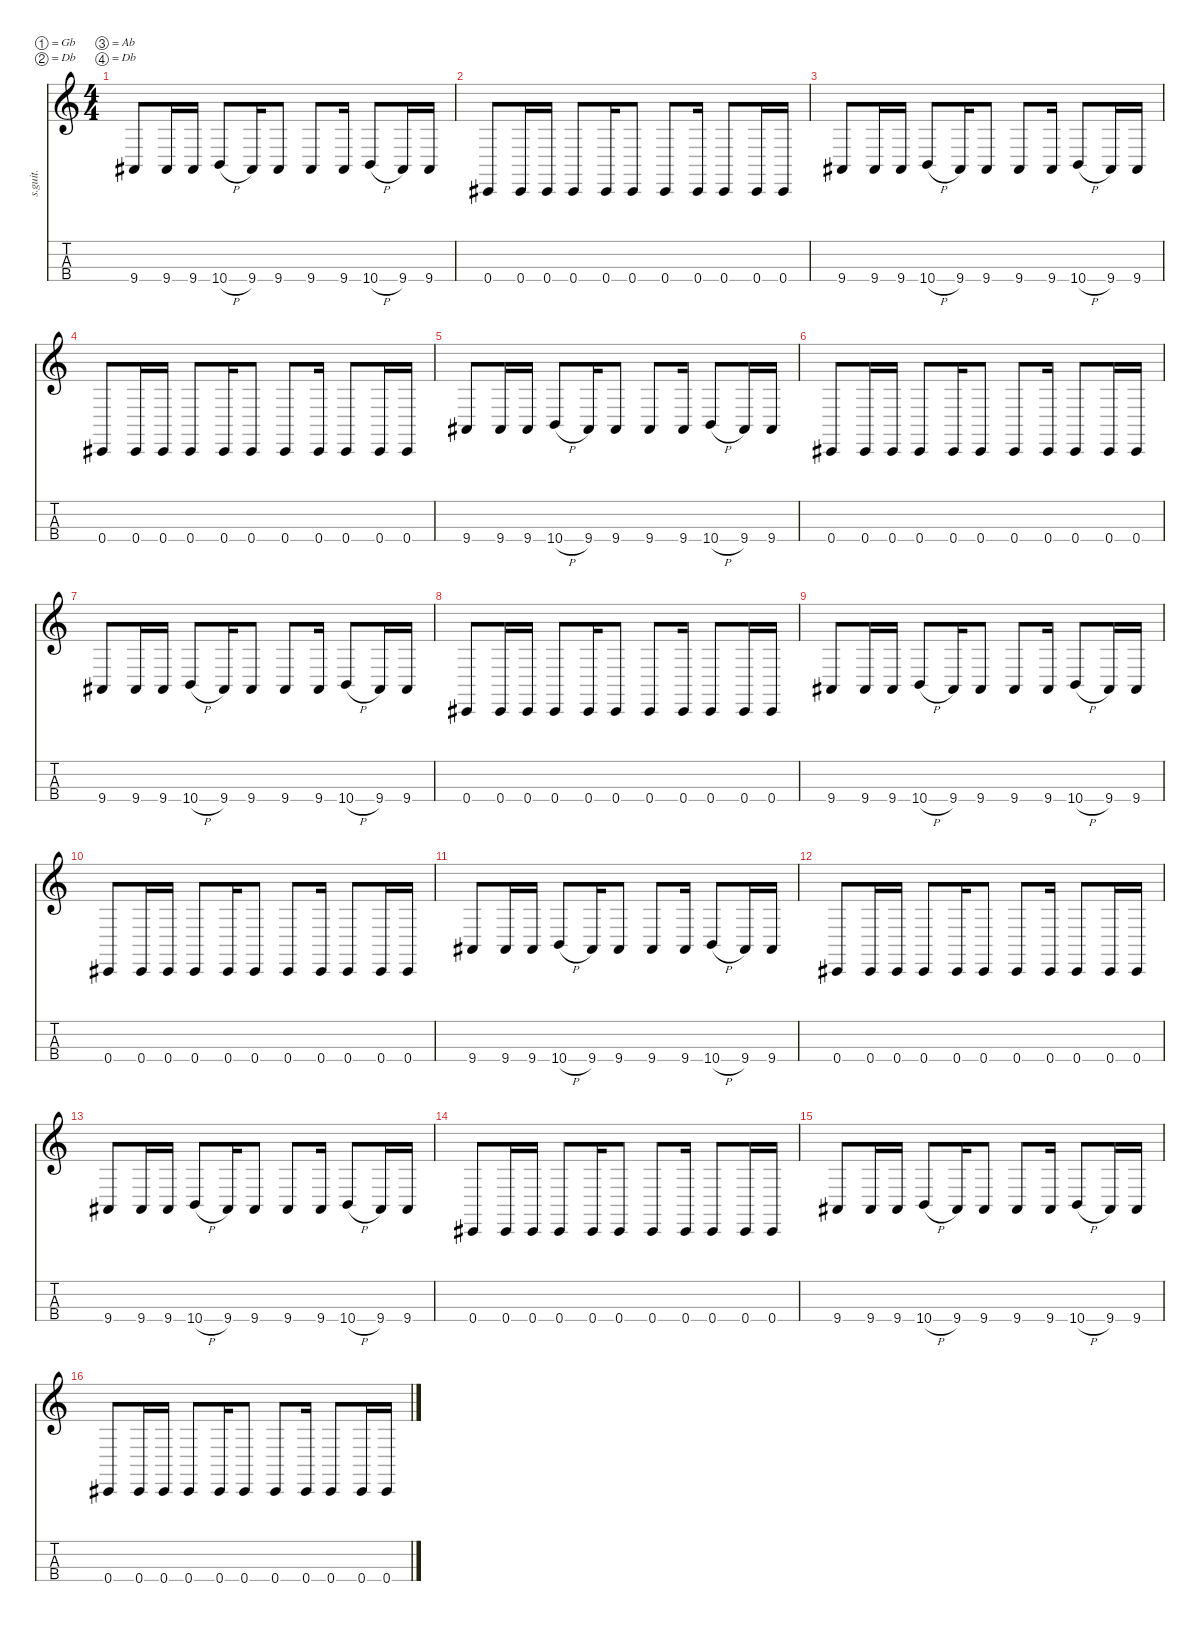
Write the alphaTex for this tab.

\defaultSystemsLayout 4
\hideDynamics
\bracketExtendMode nobrackets
\track ("Chi Cheng" "s.guit.") {instrument electricbassfinger}
\staff {score tabs}
\tuning (Gb2 Db2 Ab1 Db1)
\ts (4 4)
\tempo (93 hide)
\clef g2
\ks c
9.4{acc #}.8{lyrics (0 "") lyrics (1 "") lyrics (2 "") lyrics (3 "") lyrics (4 "") dy fff} 9.4{acc #}.16{lyrics (0 "") lyrics (1 "") lyrics (2 "") lyrics (3 "") lyrics (4 "")} 9.4{acc #}.16{lyrics (0 "") lyrics (1 "") lyrics (2 "") lyrics (3 "") lyrics (4 "")} 10.4{h}.8{lyrics (0 "") lyrics (1 "") lyrics (2 "") lyrics (3 "") lyrics (4 "")} 9.4{acc #}.16{lyrics (0 "") lyrics (1 "") lyrics (2 "") lyrics (3 "") lyrics (4 "")} 9.4{acc #}.8{lyrics (0 "") lyrics (1 "") lyrics (2 "") lyrics (3 "") lyrics (4 "")} 9.4{acc #}.8{lyrics (0 "") lyrics (1 "") lyrics (2 "") lyrics (3 "") lyrics (4 "")} 9.4{acc #}.16{lyrics (0 "") lyrics (1 "") lyrics (2 "") lyrics (3 "") lyrics (4 "")} 10.4{h}.8{lyrics (0 "") lyrics (1 "") lyrics (2 "") lyrics (3 "") lyrics (4 "")} 9.4{acc #}.16{lyrics (0 "") lyrics (1 "") lyrics (2 "") lyrics (3 "") lyrics (4 "")} 9.4{acc #}.16{lyrics (0 "") lyrics (1 "") lyrics (2 "") lyrics (3 "") lyrics (4 "")} |
0.4{acc #}.8{lyrics (0 "") lyrics (1 "") lyrics (2 "") lyrics (3 "") lyrics (4 "")} 0.4{acc #}.16{lyrics (0 "") lyrics (1 "") lyrics (2 "") lyrics (3 "") lyrics (4 "")} 0.4{acc #}.16{lyrics (0 "") lyrics (1 "") lyrics (2 "") lyrics (3 "") lyrics (4 "")} 0.4{acc #}.8{lyrics (0 "") lyrics (1 "") lyrics (2 "") lyrics (3 "") lyrics (4 "")} 0.4{acc #}.16{lyrics (0 "") lyrics (1 "") lyrics (2 "") lyrics (3 "") lyrics (4 "")} 0.4{acc #}.8{lyrics (0 "") lyrics (1 "") lyrics (2 "") lyrics (3 "") lyrics (4 "")} 0.4{acc #}.8{lyrics (0 "") lyrics (1 "") lyrics (2 "") lyrics (3 "") lyrics (4 "")} 0.4{acc #}.16{lyrics (0 "") lyrics (1 "") lyrics (2 "") lyrics (3 "") lyrics (4 "")} 0.4{acc #}.8{lyrics (0 "") lyrics (1 "") lyrics (2 "") lyrics (3 "") lyrics (4 "")} 0.4{acc #}.16{lyrics (0 "") lyrics (1 "") lyrics (2 "") lyrics (3 "") lyrics (4 "")} 0.4{acc #}.16{lyrics (0 "") lyrics (1 "") lyrics (2 "") lyrics (3 "") lyrics (4 "")} |
9.4{acc #}.8{lyrics (0 "") lyrics (1 "") lyrics (2 "") lyrics (3 "") lyrics (4 "")} 9.4{acc #}.16{lyrics (0 "") lyrics (1 "") lyrics (2 "") lyrics (3 "") lyrics (4 "")} 9.4{acc #}.16{lyrics (0 "") lyrics (1 "") lyrics (2 "") lyrics (3 "") lyrics (4 "")} 10.4{h}.8{lyrics (0 "") lyrics (1 "") lyrics (2 "") lyrics (3 "") lyrics (4 "")} 9.4{acc #}.16{lyrics (0 "") lyrics (1 "") lyrics (2 "") lyrics (3 "") lyrics (4 "")} 9.4{acc #}.8{lyrics (0 "") lyrics (1 "") lyrics (2 "") lyrics (3 "") lyrics (4 "")} 9.4{acc #}.8{lyrics (0 "") lyrics (1 "") lyrics (2 "") lyrics (3 "") lyrics (4 "")} 9.4{acc #}.16{lyrics (0 "") lyrics (1 "") lyrics (2 "") lyrics (3 "") lyrics (4 "")} 10.4{h}.8{lyrics (0 "") lyrics (1 "") lyrics (2 "") lyrics (3 "") lyrics (4 "")} 9.4{acc #}.16{lyrics (0 "") lyrics (1 "") lyrics (2 "") lyrics (3 "") lyrics (4 "")} 9.4{acc #}.16{lyrics (0 "") lyrics (1 "") lyrics (2 "") lyrics (3 "") lyrics (4 "")} |
0.4{acc #}.8{lyrics (0 "") lyrics (1 "") lyrics (2 "") lyrics (3 "") lyrics (4 "")} 0.4{acc #}.16{lyrics (0 "") lyrics (1 "") lyrics (2 "") lyrics (3 "") lyrics (4 "")} 0.4{acc #}.16{lyrics (0 "") lyrics (1 "") lyrics (2 "") lyrics (3 "") lyrics (4 "")} 0.4{acc #}.8{lyrics (0 "") lyrics (1 "") lyrics (2 "") lyrics (3 "") lyrics (4 "")} 0.4{acc #}.16{lyrics (0 "") lyrics (1 "") lyrics (2 "") lyrics (3 "") lyrics (4 "")} 0.4{acc #}.8{lyrics (0 "") lyrics (1 "") lyrics (2 "") lyrics (3 "") lyrics (4 "")} 0.4{acc #}.8{lyrics (0 "") lyrics (1 "") lyrics (2 "") lyrics (3 "") lyrics (4 "")} 0.4{acc #}.16{lyrics (0 "") lyrics (1 "") lyrics (2 "") lyrics (3 "") lyrics (4 "")} 0.4{acc #}.8{lyrics (0 "") lyrics (1 "") lyrics (2 "") lyrics (3 "") lyrics (4 "")} 0.4{acc #}.16{lyrics (0 "") lyrics (1 "") lyrics (2 "") lyrics (3 "") lyrics (4 "")} 0.4{acc #}.16{lyrics (0 "") lyrics (1 "") lyrics (2 "") lyrics (3 "") lyrics (4 "")} |
9.4{acc #}.8{lyrics (0 "") lyrics (1 "") lyrics (2 "") lyrics (3 "") lyrics (4 "")} 9.4{acc #}.16{lyrics (0 "") lyrics (1 "") lyrics (2 "") lyrics (3 "") lyrics (4 "")} 9.4{acc #}.16{lyrics (0 "") lyrics (1 "") lyrics (2 "") lyrics (3 "") lyrics (4 "")} 10.4{h}.8{lyrics (0 "") lyrics (1 "") lyrics (2 "") lyrics (3 "") lyrics (4 "")} 9.4{acc #}.16{lyrics (0 "") lyrics (1 "") lyrics (2 "") lyrics (3 "") lyrics (4 "")} 9.4{acc #}.8{lyrics (0 "") lyrics (1 "") lyrics (2 "") lyrics (3 "") lyrics (4 "")} 9.4{acc #}.8{lyrics (0 "") lyrics (1 "") lyrics (2 "") lyrics (3 "") lyrics (4 "")} 9.4{acc #}.16{lyrics (0 "") lyrics (1 "") lyrics (2 "") lyrics (3 "") lyrics (4 "")} 10.4{h}.8{lyrics (0 "") lyrics (1 "") lyrics (2 "") lyrics (3 "") lyrics (4 "")} 9.4{acc #}.16{lyrics (0 "") lyrics (1 "") lyrics (2 "") lyrics (3 "") lyrics (4 "")} 9.4{acc #}.16{lyrics (0 "") lyrics (1 "") lyrics (2 "") lyrics (3 "") lyrics (4 "")} |
0.4{acc #}.8{lyrics (0 "") lyrics (1 "") lyrics (2 "") lyrics (3 "") lyrics (4 "")} 0.4{acc #}.16{lyrics (0 "") lyrics (1 "") lyrics (2 "") lyrics (3 "") lyrics (4 "")} 0.4{acc #}.16{lyrics (0 "") lyrics (1 "") lyrics (2 "") lyrics (3 "") lyrics (4 "")} 0.4{acc #}.8{lyrics (0 "") lyrics (1 "") lyrics (2 "") lyrics (3 "") lyrics (4 "")} 0.4{acc #}.16{lyrics (0 "") lyrics (1 "") lyrics (2 "") lyrics (3 "") lyrics (4 "")} 0.4{acc #}.8{lyrics (0 "") lyrics (1 "") lyrics (2 "") lyrics (3 "") lyrics (4 "")} 0.4{acc #}.8{lyrics (0 "") lyrics (1 "") lyrics (2 "") lyrics (3 "") lyrics (4 "")} 0.4{acc #}.16{lyrics (0 "") lyrics (1 "") lyrics (2 "") lyrics (3 "") lyrics (4 "")} 0.4{acc #}.8{lyrics (0 "") lyrics (1 "") lyrics (2 "") lyrics (3 "") lyrics (4 "")} 0.4{acc #}.16{lyrics (0 "") lyrics (1 "") lyrics (2 "") lyrics (3 "") lyrics (4 "")} 0.4{acc #}.16{lyrics (0 "") lyrics (1 "") lyrics (2 "") lyrics (3 "") lyrics (4 "")} |
9.4{acc #}.8{lyrics (0 "") lyrics (1 "") lyrics (2 "") lyrics (3 "") lyrics (4 "")} 9.4{acc #}.16{lyrics (0 "") lyrics (1 "") lyrics (2 "") lyrics (3 "") lyrics (4 "")} 9.4{acc #}.16{lyrics (0 "") lyrics (1 "") lyrics (2 "") lyrics (3 "") lyrics (4 "")} 10.4{h}.8{lyrics (0 "") lyrics (1 "") lyrics (2 "") lyrics (3 "") lyrics (4 "")} 9.4{acc #}.16{lyrics (0 "") lyrics (1 "") lyrics (2 "") lyrics (3 "") lyrics (4 "")} 9.4{acc #}.8{lyrics (0 "") lyrics (1 "") lyrics (2 "") lyrics (3 "") lyrics (4 "")} 9.4{acc #}.8{lyrics (0 "") lyrics (1 "") lyrics (2 "") lyrics (3 "") lyrics (4 "")} 9.4{acc #}.16{lyrics (0 "") lyrics (1 "") lyrics (2 "") lyrics (3 "") lyrics (4 "")} 10.4{h}.8{lyrics (0 "") lyrics (1 "") lyrics (2 "") lyrics (3 "") lyrics (4 "")} 9.4{acc #}.16{lyrics (0 "") lyrics (1 "") lyrics (2 "") lyrics (3 "") lyrics (4 "")} 9.4{acc #}.16{lyrics (0 "") lyrics (1 "") lyrics (2 "") lyrics (3 "") lyrics (4 "")} |
0.4{acc #}.8{lyrics (0 "") lyrics (1 "") lyrics (2 "") lyrics (3 "") lyrics (4 "")} 0.4{acc #}.16{lyrics (0 "") lyrics (1 "") lyrics (2 "") lyrics (3 "") lyrics (4 "")} 0.4{acc #}.16{lyrics (0 "") lyrics (1 "") lyrics (2 "") lyrics (3 "") lyrics (4 "")} 0.4{acc #}.8{lyrics (0 "") lyrics (1 "") lyrics (2 "") lyrics (3 "") lyrics (4 "")} 0.4{acc #}.16{lyrics (0 "") lyrics (1 "") lyrics (2 "") lyrics (3 "") lyrics (4 "")} 0.4{acc #}.8{lyrics (0 "") lyrics (1 "") lyrics (2 "") lyrics (3 "") lyrics (4 "")} 0.4{acc #}.8{lyrics (0 "") lyrics (1 "") lyrics (2 "") lyrics (3 "") lyrics (4 "")} 0.4{acc #}.16{lyrics (0 "") lyrics (1 "") lyrics (2 "") lyrics (3 "") lyrics (4 "")} 0.4{acc #}.8{lyrics (0 "") lyrics (1 "") lyrics (2 "") lyrics (3 "") lyrics (4 "")} 0.4{acc #}.16{lyrics (0 "") lyrics (1 "") lyrics (2 "") lyrics (3 "") lyrics (4 "")} 0.4{acc #}.16{lyrics (0 "") lyrics (1 "") lyrics (2 "") lyrics (3 "") lyrics (4 "")} |
9.4{acc #}.8{lyrics (0 "") lyrics (1 "") lyrics (2 "") lyrics (3 "") lyrics (4 "")} 9.4{acc #}.16{lyrics (0 "") lyrics (1 "") lyrics (2 "") lyrics (3 "") lyrics (4 "")} 9.4{acc #}.16{lyrics (0 "") lyrics (1 "") lyrics (2 "") lyrics (3 "") lyrics (4 "")} 10.4{h}.8{lyrics (0 "") lyrics (1 "") lyrics (2 "") lyrics (3 "") lyrics (4 "")} 9.4{acc #}.16{lyrics (0 "") lyrics (1 "") lyrics (2 "") lyrics (3 "") lyrics (4 "")} 9.4{acc #}.8{lyrics (0 "") lyrics (1 "") lyrics (2 "") lyrics (3 "") lyrics (4 "")} 9.4{acc #}.8{lyrics (0 "") lyrics (1 "") lyrics (2 "") lyrics (3 "") lyrics (4 "")} 9.4{acc #}.16{lyrics (0 "") lyrics (1 "") lyrics (2 "") lyrics (3 "") lyrics (4 "")} 10.4{h}.8{lyrics (0 "") lyrics (1 "") lyrics (2 "") lyrics (3 "") lyrics (4 "")} 9.4{acc #}.16{lyrics (0 "") lyrics (1 "") lyrics (2 "") lyrics (3 "") lyrics (4 "")} 9.4{acc #}.16{lyrics (0 "") lyrics (1 "") lyrics (2 "") lyrics (3 "") lyrics (4 "")} |
0.4{acc #}.8{lyrics (0 "") lyrics (1 "") lyrics (2 "") lyrics (3 "") lyrics (4 "")} 0.4{acc #}.16{lyrics (0 "") lyrics (1 "") lyrics (2 "") lyrics (3 "") lyrics (4 "")} 0.4{acc #}.16{lyrics (0 "") lyrics (1 "") lyrics (2 "") lyrics (3 "") lyrics (4 "")} 0.4{acc #}.8{lyrics (0 "") lyrics (1 "") lyrics (2 "") lyrics (3 "") lyrics (4 "")} 0.4{acc #}.16{lyrics (0 "") lyrics (1 "") lyrics (2 "") lyrics (3 "") lyrics (4 "")} 0.4{acc #}.8{lyrics (0 "") lyrics (1 "") lyrics (2 "") lyrics (3 "") lyrics (4 "")} 0.4{acc #}.8{lyrics (0 "") lyrics (1 "") lyrics (2 "") lyrics (3 "") lyrics (4 "")} 0.4{acc #}.16{lyrics (0 "") lyrics (1 "") lyrics (2 "") lyrics (3 "") lyrics (4 "")} 0.4{acc #}.8{lyrics (0 "") lyrics (1 "") lyrics (2 "") lyrics (3 "") lyrics (4 "")} 0.4{acc #}.16{lyrics (0 "") lyrics (1 "") lyrics (2 "") lyrics (3 "") lyrics (4 "")} 0.4{acc #}.16{lyrics (0 "") lyrics (1 "") lyrics (2 "") lyrics (3 "") lyrics (4 "")} |
9.4{acc #}.8{lyrics (0 "") lyrics (1 "") lyrics (2 "") lyrics (3 "") lyrics (4 "")} 9.4{acc #}.16{lyrics (0 "") lyrics (1 "") lyrics (2 "") lyrics (3 "") lyrics (4 "")} 9.4{acc #}.16{lyrics (0 "") lyrics (1 "") lyrics (2 "") lyrics (3 "") lyrics (4 "")} 10.4{h}.8{lyrics (0 "") lyrics (1 "") lyrics (2 "") lyrics (3 "") lyrics (4 "")} 9.4{acc #}.16{lyrics (0 "") lyrics (1 "") lyrics (2 "") lyrics (3 "") lyrics (4 "")} 9.4{acc #}.8{lyrics (0 "") lyrics (1 "") lyrics (2 "") lyrics (3 "") lyrics (4 "")} 9.4{acc #}.8{lyrics (0 "") lyrics (1 "") lyrics (2 "") lyrics (3 "") lyrics (4 "")} 9.4{acc #}.16{lyrics (0 "") lyrics (1 "") lyrics (2 "") lyrics (3 "") lyrics (4 "")} 10.4{h}.8{lyrics (0 "") lyrics (1 "") lyrics (2 "") lyrics (3 "") lyrics (4 "")} 9.4{acc #}.16{lyrics (0 "") lyrics (1 "") lyrics (2 "") lyrics (3 "") lyrics (4 "")} 9.4{acc #}.16{lyrics (0 "") lyrics (1 "") lyrics (2 "") lyrics (3 "") lyrics (4 "")} |
0.4{acc #}.8{lyrics (0 "") lyrics (1 "") lyrics (2 "") lyrics (3 "") lyrics (4 "")} 0.4{acc #}.16{lyrics (0 "") lyrics (1 "") lyrics (2 "") lyrics (3 "") lyrics (4 "")} 0.4{acc #}.16{lyrics (0 "") lyrics (1 "") lyrics (2 "") lyrics (3 "") lyrics (4 "")} 0.4{acc #}.8{lyrics (0 "") lyrics (1 "") lyrics (2 "") lyrics (3 "") lyrics (4 "")} 0.4{acc #}.16{lyrics (0 "") lyrics (1 "") lyrics (2 "") lyrics (3 "") lyrics (4 "")} 0.4{acc #}.8{lyrics (0 "") lyrics (1 "") lyrics (2 "") lyrics (3 "") lyrics (4 "")} 0.4{acc #}.8{lyrics (0 "") lyrics (1 "") lyrics (2 "") lyrics (3 "") lyrics (4 "")} 0.4{acc #}.16{lyrics (0 "") lyrics (1 "") lyrics (2 "") lyrics (3 "") lyrics (4 "")} 0.4{acc #}.8{lyrics (0 "") lyrics (1 "") lyrics (2 "") lyrics (3 "") lyrics (4 "")} 0.4{acc #}.16{lyrics (0 "") lyrics (1 "") lyrics (2 "") lyrics (3 "") lyrics (4 "")} 0.4{acc #}.16{lyrics (0 "") lyrics (1 "") lyrics (2 "") lyrics (3 "") lyrics (4 "")} |
9.4{acc #}.8{lyrics (0 "") lyrics (1 "") lyrics (2 "") lyrics (3 "") lyrics (4 "")} 9.4{acc #}.16{lyrics (0 "") lyrics (1 "") lyrics (2 "") lyrics (3 "") lyrics (4 "")} 9.4{acc #}.16{lyrics (0 "") lyrics (1 "") lyrics (2 "") lyrics (3 "") lyrics (4 "")} 10.4{h}.8{lyrics (0 "") lyrics (1 "") lyrics (2 "") lyrics (3 "") lyrics (4 "")} 9.4{acc #}.16{lyrics (0 "") lyrics (1 "") lyrics (2 "") lyrics (3 "") lyrics (4 "")} 9.4{acc #}.8{lyrics (0 "") lyrics (1 "") lyrics (2 "") lyrics (3 "") lyrics (4 "")} 9.4{acc #}.8{lyrics (0 "") lyrics (1 "") lyrics (2 "") lyrics (3 "") lyrics (4 "")} 9.4{acc #}.16{lyrics (0 "") lyrics (1 "") lyrics (2 "") lyrics (3 "") lyrics (4 "")} 10.4{h}.8{lyrics (0 "") lyrics (1 "") lyrics (2 "") lyrics (3 "") lyrics (4 "")} 9.4{acc #}.16{lyrics (0 "") lyrics (1 "") lyrics (2 "") lyrics (3 "") lyrics (4 "")} 9.4{acc #}.16{lyrics (0 "") lyrics (1 "") lyrics (2 "") lyrics (3 "") lyrics (4 "")} |
0.4{acc #}.8{lyrics (0 "") lyrics (1 "") lyrics (2 "") lyrics (3 "") lyrics (4 "")} 0.4{acc #}.16{lyrics (0 "") lyrics (1 "") lyrics (2 "") lyrics (3 "") lyrics (4 "")} 0.4{acc #}.16{lyrics (0 "") lyrics (1 "") lyrics (2 "") lyrics (3 "") lyrics (4 "")} 0.4{acc #}.8{lyrics (0 "") lyrics (1 "") lyrics (2 "") lyrics (3 "") lyrics (4 "")} 0.4{acc #}.16{lyrics (0 "") lyrics (1 "") lyrics (2 "") lyrics (3 "") lyrics (4 "")} 0.4{acc #}.8{lyrics (0 "") lyrics (1 "") lyrics (2 "") lyrics (3 "") lyrics (4 "")} 0.4{acc #}.8{lyrics (0 "") lyrics (1 "") lyrics (2 "") lyrics (3 "") lyrics (4 "")} 0.4{acc #}.16{lyrics (0 "") lyrics (1 "") lyrics (2 "") lyrics (3 "") lyrics (4 "")} 0.4{acc #}.8{lyrics (0 "") lyrics (1 "") lyrics (2 "") lyrics (3 "") lyrics (4 "")} 0.4{acc #}.16{lyrics (0 "") lyrics (1 "") lyrics (2 "") lyrics (3 "") lyrics (4 "")} 0.4{acc #}.16{lyrics (0 "") lyrics (1 "") lyrics (2 "") lyrics (3 "") lyrics (4 "")} |
9.4{acc #}.8{lyrics (0 "") lyrics (1 "") lyrics (2 "") lyrics (3 "") lyrics (4 "")} 9.4{acc #}.16{lyrics (0 "") lyrics (1 "") lyrics (2 "") lyrics (3 "") lyrics (4 "")} 9.4{acc #}.16{lyrics (0 "") lyrics (1 "") lyrics (2 "") lyrics (3 "") lyrics (4 "")} 10.4{h}.8{lyrics (0 "") lyrics (1 "") lyrics (2 "") lyrics (3 "") lyrics (4 "")} 9.4{acc #}.16{lyrics (0 "") lyrics (1 "") lyrics (2 "") lyrics (3 "") lyrics (4 "")} 9.4{acc #}.8{lyrics (0 "") lyrics (1 "") lyrics (2 "") lyrics (3 "") lyrics (4 "")} 9.4{acc #}.8{lyrics (0 "") lyrics (1 "") lyrics (2 "") lyrics (3 "") lyrics (4 "")} 9.4{acc #}.16{lyrics (0 "") lyrics (1 "") lyrics (2 "") lyrics (3 "") lyrics (4 "")} 10.4{h}.8{lyrics (0 "") lyrics (1 "") lyrics (2 "") lyrics (3 "") lyrics (4 "")} 9.4{acc #}.16{lyrics (0 "") lyrics (1 "") lyrics (2 "") lyrics (3 "") lyrics (4 "")} 9.4{acc #}.16{lyrics (0 "") lyrics (1 "") lyrics (2 "") lyrics (3 "") lyrics (4 "")} |
0.4{acc #}.8{lyrics (0 "") lyrics (1 "") lyrics (2 "") lyrics (3 "") lyrics (4 "")} 0.4{acc #}.16{lyrics (0 "") lyrics (1 "") lyrics (2 "") lyrics (3 "") lyrics (4 "")} 0.4{acc #}.16{lyrics (0 "") lyrics (1 "") lyrics (2 "") lyrics (3 "") lyrics (4 "")} 0.4{acc #}.8{lyrics (0 "") lyrics (1 "") lyrics (2 "") lyrics (3 "") lyrics (4 "")} 0.4{acc #}.16{lyrics (0 "") lyrics (1 "") lyrics (2 "") lyrics (3 "") lyrics (4 "")} 0.4{acc #}.8{lyrics (0 "") lyrics (1 "") lyrics (2 "") lyrics (3 "") lyrics (4 "")} 0.4{acc #}.8{lyrics (0 "") lyrics (1 "") lyrics (2 "") lyrics (3 "") lyrics (4 "")} 0.4{acc #}.16{lyrics (0 "") lyrics (1 "") lyrics (2 "") lyrics (3 "") lyrics (4 "")} 0.4{acc #}.8{lyrics (0 "") lyrics (1 "") lyrics (2 "") lyrics (3 "") lyrics (4 "")} 0.4{acc #}.16{lyrics (0 "") lyrics (1 "") lyrics (2 "") lyrics (3 "") lyrics (4 "")} 0.4{acc #}.16{lyrics (0 "") lyrics (1 "") lyrics (2 "") lyrics (3 "") lyrics (4 "")}
